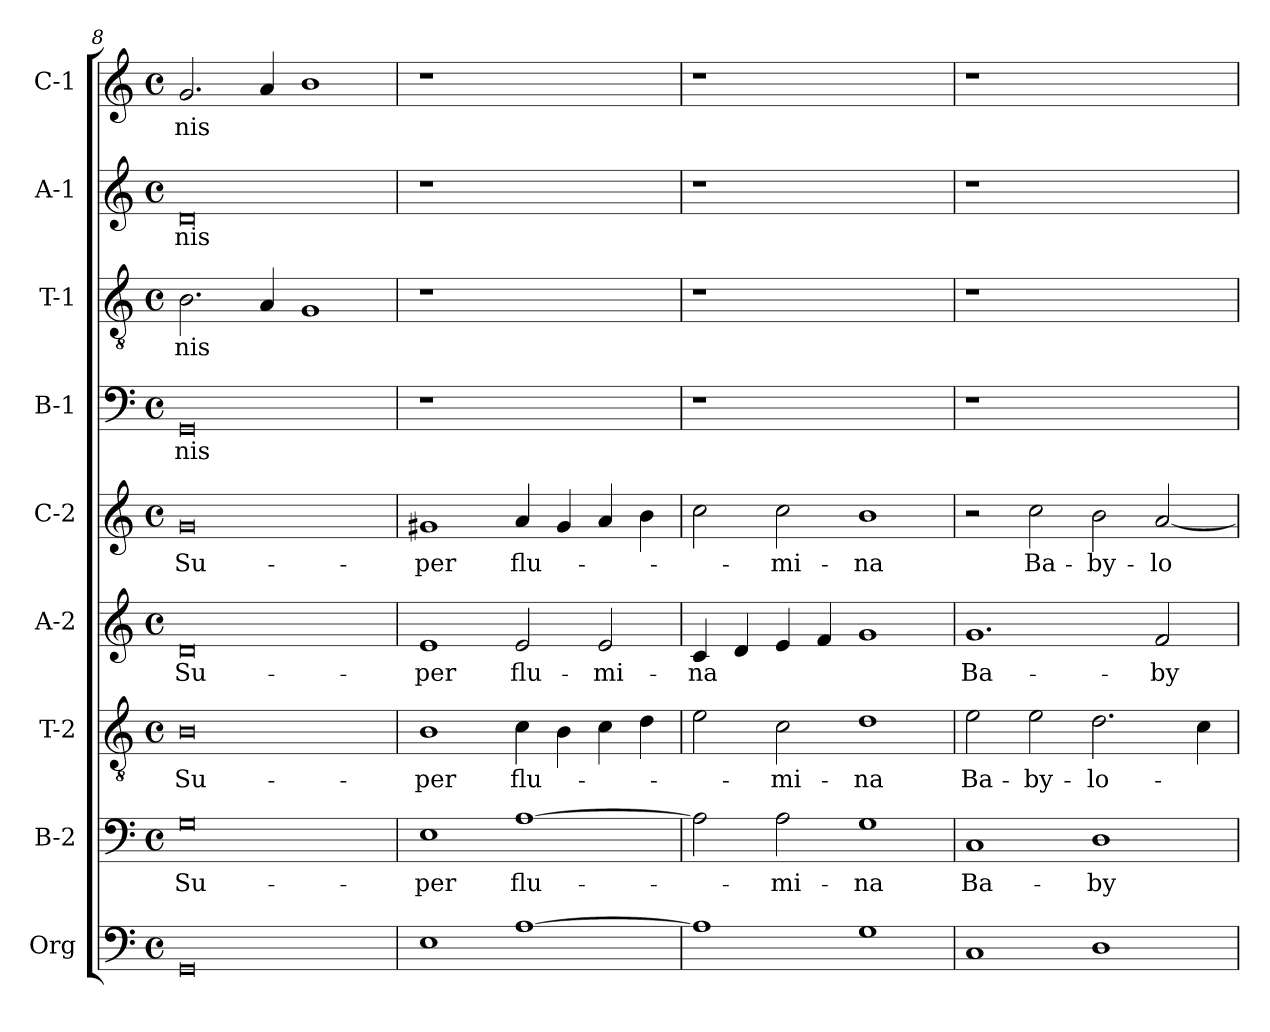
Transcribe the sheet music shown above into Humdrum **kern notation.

**kern	**kern	**text	**kern	**text	**kern	**text	**kern	**text	**kern	**text	**kern	**text	**kern	**text	**kern	**text
*part9	*part8	*part8	*part7	*part7	*part6	*part6	*part5	*part5	*part4	*part4	*part3	*part3	*part2	*part2	*part1	*part1
*staff9	*staff8	*staff8	*staff7	*staff7	*staff6	*staff6	*staff5	*staff5	*staff4	*staff4	*staff3	*staff3	*staff2	*staff2	*staff1	*staff1
*I"Org	*I"B-2	*	*I"T-2	*	*I"A-2	*	*I"C-2	*	*I"B-1	*	*I"T-1	*	*I"A-1	*	*I"C-1	*
*clefF4	*clefF4	*	*clefGv2	*	*clefG2	*	*clefG2	*	*clefF4	*	*clefGv2	*	*clefG2	*	*clefG2	*
*k[]	*k[]	*	*k[]	*	*k[]	*	*k[]	*	*k[]	*	*k[]	*	*k[]	*	*k[]	*
*C:	*C:	*	*C:	*	*C:	*	*C:	*	*C:	*	*C:	*	*C:	*	*C:	*
*M4/4	*M4/4	*	*M4/4	*	*M4/4	*	*M4/4	*	*M4/4	*	*M4/4	*	*M4/4	*	*M4/4	*
*met(c)	*met(c)	*	*met(c)	*	*met(c)	*	*met(c)	*	*met(c)	*	*met(c)	*	*met(c)	*	*met(c)	*
=8	=8	=8	=8	=8	=8	=8	=8	=8	=8	=8	=8	=8	=8	=8	=8	=8
!	!	!LO:LY:b	!	!LO:LY:b	!	!LO:LY:b	!	!LO:LY:b	!	!LO:LY:b	!	!LO:LY:b	!	!LO:LY:b	!	!LO:LY:b
0GG	0G	Su-	0B	Su-	0d	Su-	0g	Su-	0GG	-nis	2.B\	-nis	0d	-nis	2.g/	-nis
.	.	.	.	.	.	.	.	.	.	.	4A/	.	.	.	4a/	.
.	.	.	.	.	.	.	.	.	.	.	1G	.	.	.	1b	.
=9	=9	=9	=9	=9	=9	=9	=9	=9	=9	=9	=9	=9	=9	=9	=9	=9
!	!	!LO:LY:b	!	!LO:LY:b	!	!LO:LY:b	!	!LO:LY:b	!	!	!	!	!	!	!	!
1E	1E	-per	1B	-per	1e	-per	1g#X	-per	1r	.	1r	.	1r	.	1r	.
!	!	!LO:LY:b	!	!LO:LY:b	!	!LO:LY:b	!	!LO:LY:b	!	!	!	!	!	!	!	!
[1A	[1A	flu-	4c\	flu-	2e/	flu-	4a/	flu-	1ryy	.	1ryy	.	1ryy	.	1ryy	.
.	.	.	4B\	.	.	.	4g#/	.	.	.	.	.	.	.	.	.
!	!	!	!	!	!	!LO:LY:b	!	!	!	!	!	!	!	!	!	!
.	.	.	4c\	.	2e/	-mi-	4a/	.	.	.	.	.	.	.	.	.
.	.	.	4d\	.	.	.	4b\	.	.	.	.	.	.	.	.	.
=10	=10	=10	=10	=10	=10	=10	=10	=10	=10	=10	=10	=10	=10	=10	=10	=10
!	!	!	!	!	!	!LO:LY:b	!	!	!	!	!	!	!	!	!	!
1A]	2A\]	.	2e\	.	4c/	-na	2cc\	.	1r	.	1r	.	1r	.	1r	.
.	.	.	.	.	4d/	.	.	.	.	.	.	.	.	.	.	.
!	!	!LO:LY:b	!	!LO:LY:b	!	!	!	!LO:LY:b	!	!	!	!	!	!	!	!
.	2A\	-mi-	2c\	-mi-	4e/	.	2cc\	-mi-	.	.	.	.	.	.	.	.
.	.	.	.	.	4f/	.	.	.	.	.	.	.	.	.	.	.
!	!	!LO:LY:b	!	!LO:LY:b	!	!	!	!LO:LY:b	!	!	!	!	!	!	!	!
1G	1G	-na	1d	-na	1g	.	1b	-na	1ryy	.	1ryy	.	1ryy	.	1ryy	.
=11	=11	=11	=11	=11	=11	=11	=11	=11	=11	=11	=11	=11	=11	=11	=11	=11
!	!	!LO:LY:b	!	!LO:LY:b	!	!LO:LY:b	!	!	!	!	!	!	!	!	!	!
1C	1C	Ba-	2e\	Ba-	1.g	Ba-	2r	.	1r	.	1r	.	1r	.	1r	.
!	!	!	!	!LO:LY:b	!	!	!	!LO:LY:b	!	!	!	!	!	!	!	!
.	.	.	2e\	-by-	.	.	2cc\	Ba-	.	.	.	.	.	.	.	.
!	!	!LO:LY:b	!	!LO:LY:b	!	!	!	!LO:LY:b	!	!	!	!	!	!	!	!
1D	1D	-by-	2.d\	-lo-	.	.	2b\	-by-	1ryy	.	1ryy	.	1ryy	.	1ryy	.
!	!	!	!	!	!	!LO:LY:b	!	!LO:LY:b	!	!	!	!	!	!	!	!
.	.	.	.	.	2f/	-by-	[2a/	-lo-	.	.	.	.	.	.	.	.
.	.	.	4c\	.	.	.	.	.	.	.	.	.	.	.	.	.
=	=	=	=	=	=	=	=	=	=	=	=	=	=	=	=	=
*-	*-	*-	*-	*-	*-	*-	*-	*-	*-	*-	*-	*-	*-	*-	*-	*-
